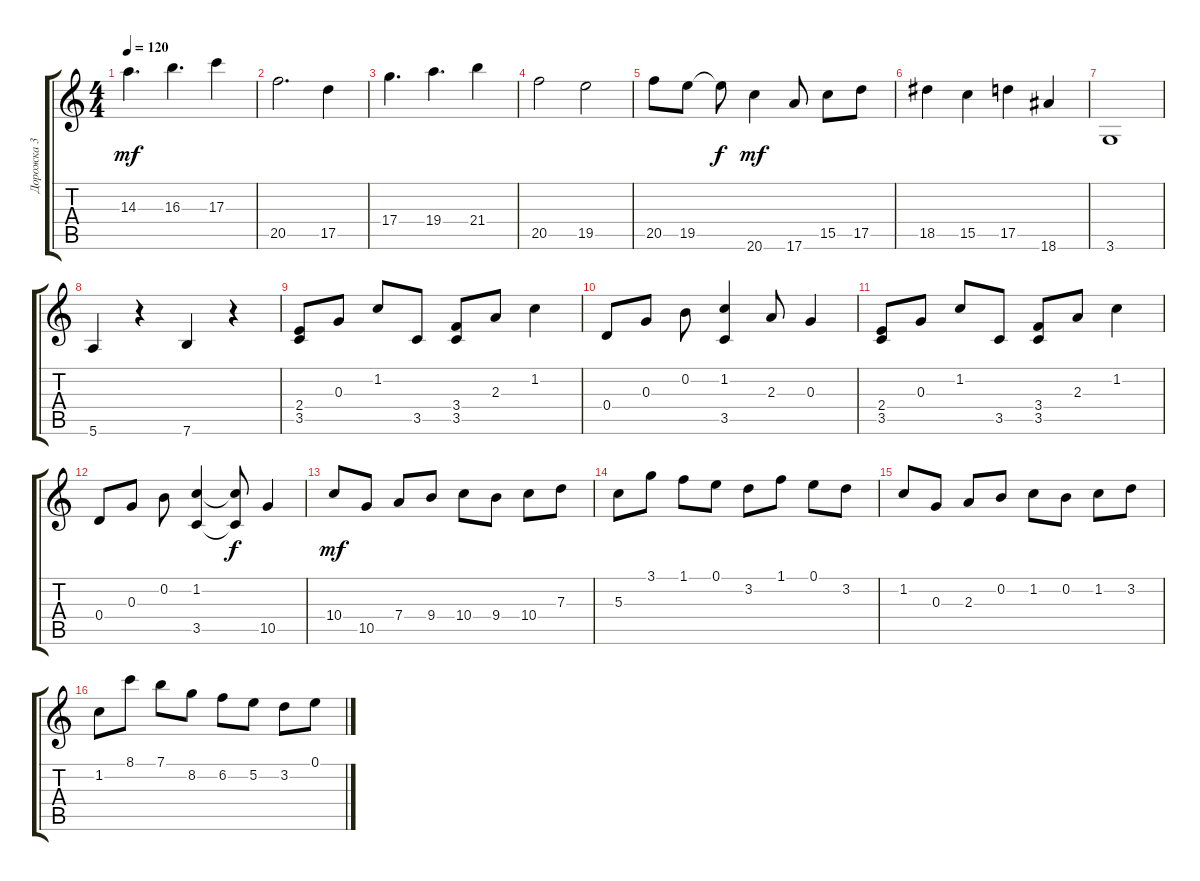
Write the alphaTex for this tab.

\track ("Дорожка 3" "Дорожка 3") {instrument acousticguitarsteel}
\staff {score tabs}
\tuning (E4 B3 G3 D3 A2 E2) {hide}
\ts (4 4)
\tempo 120
\clef g2
\ks c
14.3.4{d dy mf} 16.3.4{d} 17.3.4 |
20.5.2{d} 17.5.4 |
17.4.4{d} 19.4.4{d} 21.4.4 |
20.5.2 19.5.2 |
20.5.8 19.5.8 19.5{t}.8{dy f} 20.6.4{dy mf} 17.6.8 15.5.8 17.5.8 |
18.5.4 15.5.4 17.5.4 18.6.4 |
3.6.1 |
5.6.4 r.4 7.6.4 r.4 |
(2.4 3.5).8 0.3.8 1.2.8 3.5.8 (3.4 3.5).8 2.3.8 1.2.4 |
0.4.8 0.3.8 0.2.8 (1.2 3.5).4 2.3.8 0.3.4 |
(2.4 3.5).8 0.3.8 1.2.8 3.5.8 (3.4 3.5).8 2.3.8 1.2.4 |
0.4.8 0.3.8 0.2.8 (1.2 3.5).4 (1.2{t} 3.5{t}).8{dy f} 10.5.4 |
10.4.8{dy mf} 10.5.8 7.4.8 9.4.8 10.4.8 9.4.8 10.4.8 7.3.8 |
5.3.8 3.1.8 1.1.8 0.1.8 3.2.8 1.1.8 0.1.8 3.2.8 |
1.2.8 0.3.8 2.3.8 0.2.8 1.2.8 0.2.8 1.2.8 3.2.8 |
1.2.8 8.1.8 7.1.8 8.2.8 6.2.8 5.2.8 3.2.8 0.1.8
